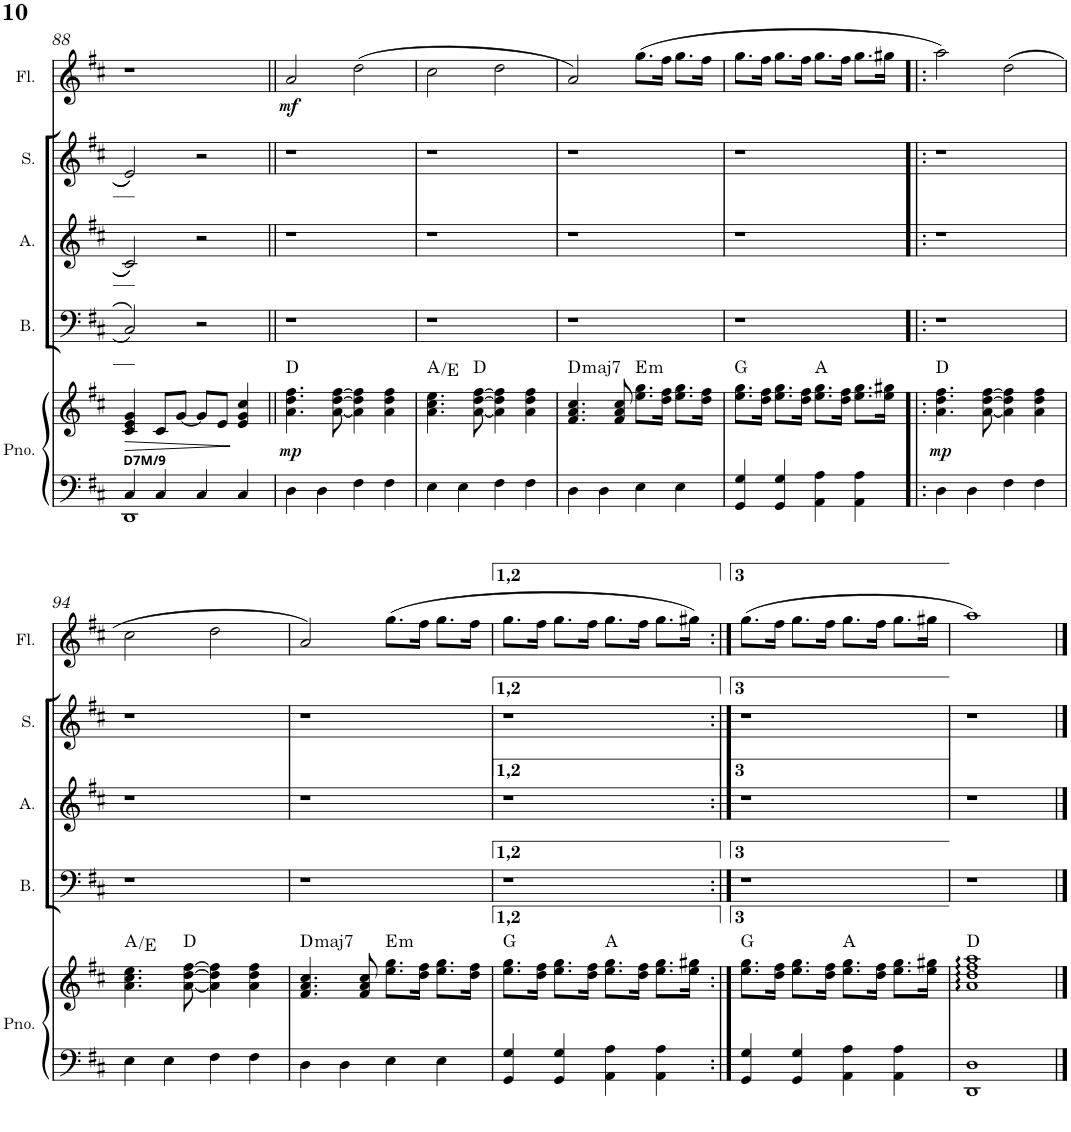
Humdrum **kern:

**kern	**kern	**dynam	**harte	**kern	**kern	**kern	**kern	**dynam
*part5	*part5	*part5	*part5	*part4	*part3	*part2	*part1	*part1
*staff6	*staff5	*staff5/6	*	*staff4	*staff3	*staff2	*staff1	*staff1
*I"Piano	*	*	*	*I"Barítono	*I"Alto	*I"Soprano	*I"Flute	*
*I'Pno.	*	*	*	*I'B.	*I'A.	*I'S.	*I'Fl.	*
!!LO:PB:g=z
*clefF4	*clefG2	*	*	*clefF4	*clefG2	*clefG2	*clefG2	*
*k[f#c#]	*k[f#c#]	*	*	*k[f#c#]	*k[f#c#]	*k[f#c#]	*k[f#c#]	*
*D:	*D:	*	*	*D:	*D:	*D:	*D:	*
*M4/4	*M4/4	*	*	*M4/4	*M4/4	*M4/4	*M4/4	*
=88	=88	=88	=88	=88	=88	=88	=88	=88
*^	*	*	*	*	*	*	*	*
!	!	!LO:TX:b:B:t=D7M/9	!	!	!	!	!	!	!
4C#/	1DD	4c#/ 4e/ 4g/	.	.	2C#/	2c#/	2e/	1r	.
4C#/	.	8c#/L	.	.	.	.	.	.	.
.	.	[<8g/J	.	.	.	.	.	.	.
4C#/	.	8g/L]	.	.	2r	2r	2r	.	.
.	.	8e/J	.	.	.	.	.	.	.
4C#/	.	4e/ 4g/ 4cc#/	.	.	.	.	.	.	.
*v	*v	*	*	*	*	*	*	*	*
=89||	=89||	=89||	=89||	=89||	=89||	=89||	=89||	=89||
!	!	!LO:DY:b	!	!	!	!	!	!LO:DY:b
4D\	4.a\ 4.dd\ 4.ff#\	mp	D:maj	1r	1r	1r	2a/	mf
4D\	.	.	.	.	.	.	.	.
.	[<8a\ [>8dd\ [>8ff#\	.	.	.	.	.	.	.
4F#\	4a\] 4dd\] 4ff#\]	.	.	.	.	.	(2dd\	.
4F#\	4a\ 4dd\ 4ff#\	.	.	.	.	.	.	.
=90	=90	=90	=90	=90	=90	=90	=90	=90
4E\	4.a\ 4.cc#\ 4.ee\	.	A:maj/5	1r	1r	1r	2cc#\	.
4E\	.	.	.	.	.	.	.	.
.	[<8a\ [>8dd\ [>8ff#\	.	D:maj	.	.	.	.	.
4F#\	4a\] 4dd\] 4ff#\]	.	.	.	.	.	2dd\	.
4F#\	4a\ 4dd\ 4ff#\	.	.	.	.	.	.	.
=91	=91	=91	=91	=91	=91	=91	=91	=91
!	!	!	!LO:H:kt=maj7	!	!	!	!	!
4D\	4.f#/ 4.a/ 4.cc#/	.	D:maj7	1r	1r	1r	2a/)	.
4D\	.	.	.	.	.	.	.	.
.	8f#/ 8a/ 8cc#/	.	.	.	.	.	.	.
!	!	!	!LO:H:kt=m	!	!	!	!	!
4E\	8.ee\ 8.gg\L	.	E:min	.	.	.	(8.gg\L	.
.	16dd\ 16ff#\Jk	.	.	.	.	.	16ff#\Jk	.
4E\	8.ee\ 8.gg\L	.	.	.	.	.	8.gg\L	.
.	16dd\ 16ff#\Jk	.	.	.	.	.	16ff#\Jk	.
=92	=92	=92	=92	=92	=92	=92	=92	=92
4GG/ 4G/	8.ee\ 8.gg\L	.	G:maj	1r	1r	1r	8.gg\L	.
.	16dd\ 16ff#\Jk	.	.	.	.	.	16ff#\Jk	.
4GG/ 4G/	8.ee\ 8.gg\L	.	.	.	.	.	8.gg\L	.
.	16dd\ 16ff#\Jk	.	.	.	.	.	16ff#\Jk	.
4AA\ 4A\	8.ee\ 8.gg\L	.	A:maj	.	.	.	8.gg\L	.
.	16dd\ 16ff#\Jk	.	.	.	.	.	16ff#\Jk	.
4AA\ 4A\	8.ee\ 8.gg\L	.	.	.	.	.	8.gg\L	.
.	16ee\ 16gg#X\Jk	.	.	.	.	.	16gg#X\Jk	.
=93!|:	=93!|:	=93!|:	=93!|:	=93!|:	=93!|:	=93!|:	=93!|:	=93!|:
!	!	!LO:DY:b	!	!	!	!	!	!
4D\	4.a\ 4.dd\ 4.ff#\	mp	D:maj	1r	1r	1r	2aa\)	.
4D\	.	.	.	.	.	.	.	.
.	[<8a\ [>8dd\ [>8ff#\	.	.	.	.	.	.	.
4F#\	4a\] 4dd\] 4ff#\]	.	.	.	.	.	(2dd\	.
4F#\	4a\ 4dd\ 4ff#\	.	.	.	.	.	.	.
!!LO:LB:g=z
=94	=94	=94	=94	=94	=94	=94	=94	=94
4E\	4.a\ 4.cc#\ 4.ee\	.	A:maj/5	1r	1r	1r	2cc#\	.
4E\	.	.	.	.	.	.	.	.
.	[<8a\ [>8dd\ [>8ff#\	.	D:maj	.	.	.	.	.
4F#\	4a\] 4dd\] 4ff#\]	.	.	.	.	.	2dd\	.
4F#\	4a\ 4dd\ 4ff#\	.	.	.	.	.	.	.
=95	=95	=95	=95	=95	=95	=95	=95	=95
!	!	!	!LO:H:kt=maj7	!	!	!	!	!
4D\	4.f#/ 4.a/ 4.cc#/	.	D:maj7	1r	1r	1r	2a/)	.
4D\	.	.	.	.	.	.	.	.
.	8f#/ 8a/ 8cc#/	.	.	.	.	.	.	.
!	!	!	!LO:H:kt=m	!	!	!	!	!
4E\	8.ee\ 8.gg\L	.	E:min	.	.	.	(8.gg\L	.
.	16dd\ 16ff#\Jk	.	.	.	.	.	16ff#\Jk	.
4E\	8.ee\ 8.gg\L	.	.	.	.	.	8.gg\L	.
.	16dd\ 16ff#\Jk	.	.	.	.	.	16ff#\Jk	.
=96	=96	=96	=96	=96	=96	=96	=96	=96
4GG/ 4G/	8.ee\ 8.gg\L	.	G:maj	1r	1r	1r	8.gg\L	.
.	16dd\ 16ff#\Jk	.	.	.	.	.	16ff#\Jk	.
4GG/ 4G/	8.ee\ 8.gg\L	.	.	.	.	.	8.gg\L	.
.	16dd\ 16ff#\Jk	.	.	.	.	.	16ff#\Jk	.
4AA\ 4A\	8.ee\ 8.gg\L	.	A:maj	.	.	.	8.gg\L	.
.	16dd\ 16ff#\Jk	.	.	.	.	.	16ff#\Jk	.
4AA\ 4A\	8.ee\ 8.gg\L	.	.	.	.	.	8.gg\L	.
.	16ee\ 16gg#X\Jk	.	.	.	.	.	16gg#X\Jk)	.
=97:|!	=97:|!	=97:|!	=97:|!	=97:|!	=97:|!	=97:|!	=97:|!	=97:|!
4GG/ 4G/	8.ee\ 8.gg\L	.	G:maj	1r	1r	1r	(8.gg\L	.
.	16dd\ 16ff#\Jk	.	.	.	.	.	16ff#\Jk	.
4GG/ 4G/	8.ee\ 8.gg\L	.	.	.	.	.	8.gg\L	.
.	16dd\ 16ff#\Jk	.	.	.	.	.	16ff#\Jk	.
4AA\ 4A\	8.ee\ 8.gg\L	.	A:maj	.	.	.	8.gg\L	.
.	16dd\ 16ff#\Jk	.	.	.	.	.	16ff#\Jk	.
4AA\ 4A\	8.ee\ 8.gg\L	.	.	.	.	.	8.gg\L	.
.	16ee\ 16gg#X\Jk	.	.	.	.	.	16gg#X\Jk	.
=98	=98	=98	=98	=98	=98	=98	=98	=98
1DD 1D	1a 1dd 1ff# 1aa	.	D:maj	1r	1r	1r	1aa)	.
==	==	==	==	==	==	==	==	==
*-	*-	*-	*-	*-	*-	*-	*-	*-
